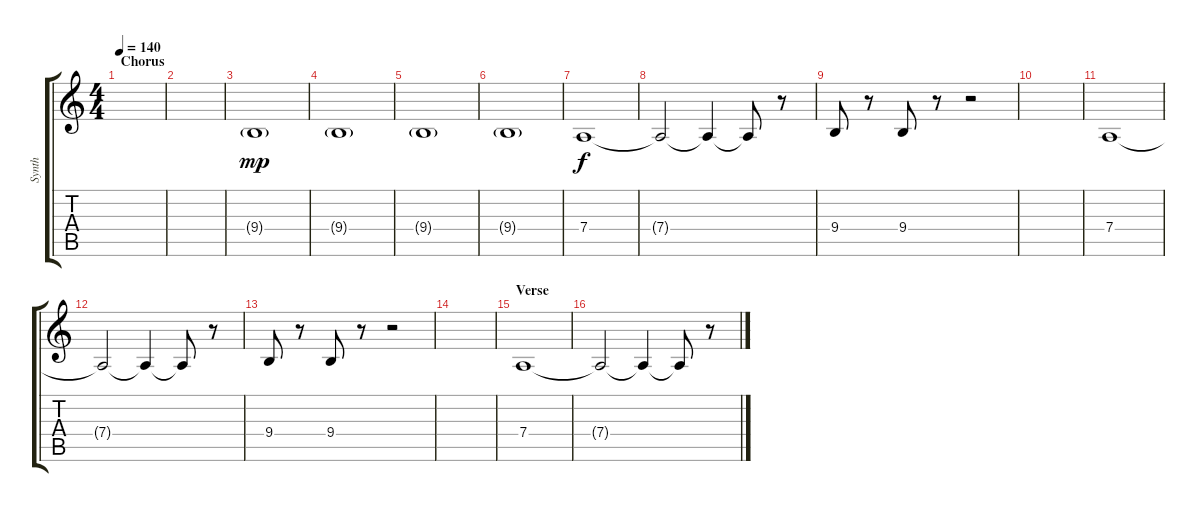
\track ("Synth" "Synth") {instrument stringensemble1}
\staff {score tabs}
\tuning (E4 B3 G3 D3 A2 E2) {hide}
\ts (4 4)
\section ("" "Chorus")
\tempo 140
\clef g2
\ks c
|
|
9.4{g}.1{dy mp} |
9.4{g}.1 |
9.4{g}.1 |
9.4{g}.1 |
7.4.1{dy f} |
7.4{t}.2 7.4{t}.4 7.4{t}.8 r.8 |
9.4.8 r.8 9.4.8 r.8 r.2 |
|
7.4.1 |
7.4{t}.2 7.4{t}.4 7.4{t}.8 r.8 |
9.4.8 r.8 9.4.8 r.8 r.2 |
|
\section ("" "Verse")
7.4.1 |
7.4{t}.2 7.4{t}.4 7.4{t}.8 r.8
